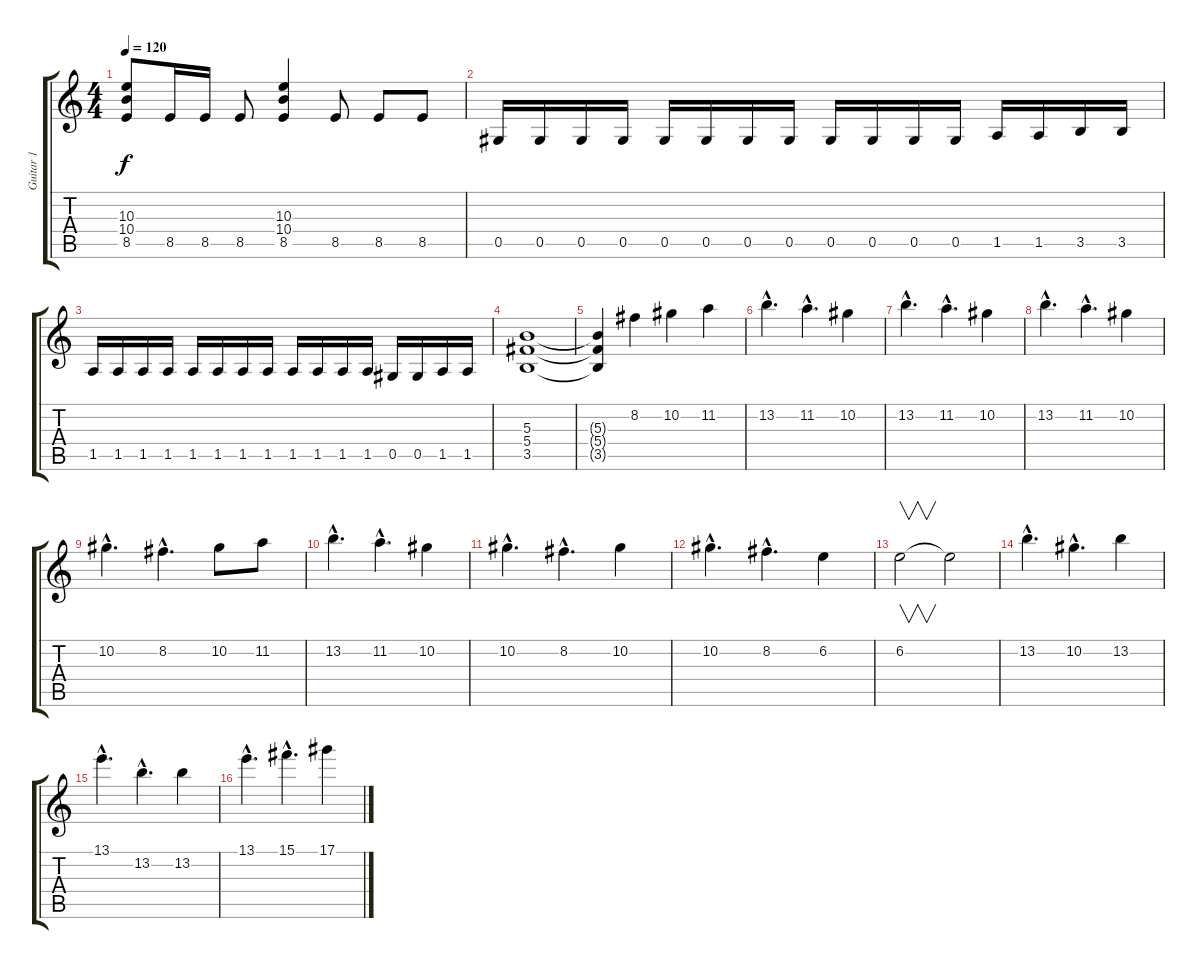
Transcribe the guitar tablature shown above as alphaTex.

\track ("Guitar 1" "Guitar 1") {instrument overdrivenguitar}
\staff {score tabs}
\tuning (Eb4 Bb3 Gb3 Db3 Ab2 Eb2) {hide}
\ts (4 4)
\tempo 120
\clef g2
\ks c
(10.3 10.4 8.5).8{dy f} 8.5.16 8.5.16 8.5.8 (10.3 10.4 8.5).4 8.5.8 8.5.8 8.5.8 |
0.5.16 0.5.16 0.5.16 0.5.16 0.5.16 0.5.16 0.5.16 0.5.16 0.5.16 0.5.16 0.5.16 0.5.16 1.5.16 1.5.16 3.5.16 3.5.16 |
1.5.16 1.5.16 1.5.16 1.5.16 1.5.16 1.5.16 1.5.16 1.5.16 1.5.16 1.5.16 1.5.16 1.5.16 0.5.16 0.5.16 1.5.16 1.5.16 |
(5.3 5.4 3.5).1 |
(5.3{t} 5.4{t} 3.5{t}).4 8.2.4 10.2.4 11.2.4 |
13.2{hac}.4{d} 11.2{hac}.4{d} 10.2.4 |
13.2{hac}.4{d} 11.2{hac}.4{d} 10.2.4 |
13.2{hac}.4{d} 11.2{hac}.4{d} 10.2.4 |
10.2{hac}.4{d} 8.2{hac}.4{d} 10.2.8 11.2.8 |
13.2{hac}.4{d} 11.2{hac}.4{d} 10.2.4 |
10.2{hac}.4{d} 8.2{hac}.4{d} 10.2.4 |
10.2{hac}.4{d} 8.2{hac}.4{d} 6.2.4 |
6.2.2{v} 6.2{t}.2 |
13.2{hac}.4{d} 10.2{hac}.4{d} 13.2.4 |
13.1{hac}.4{d} 13.2{hac}.4{d} 13.2.4 |
13.1{hac}.4{d} 15.1{hac}.4{d} 17.1.4
